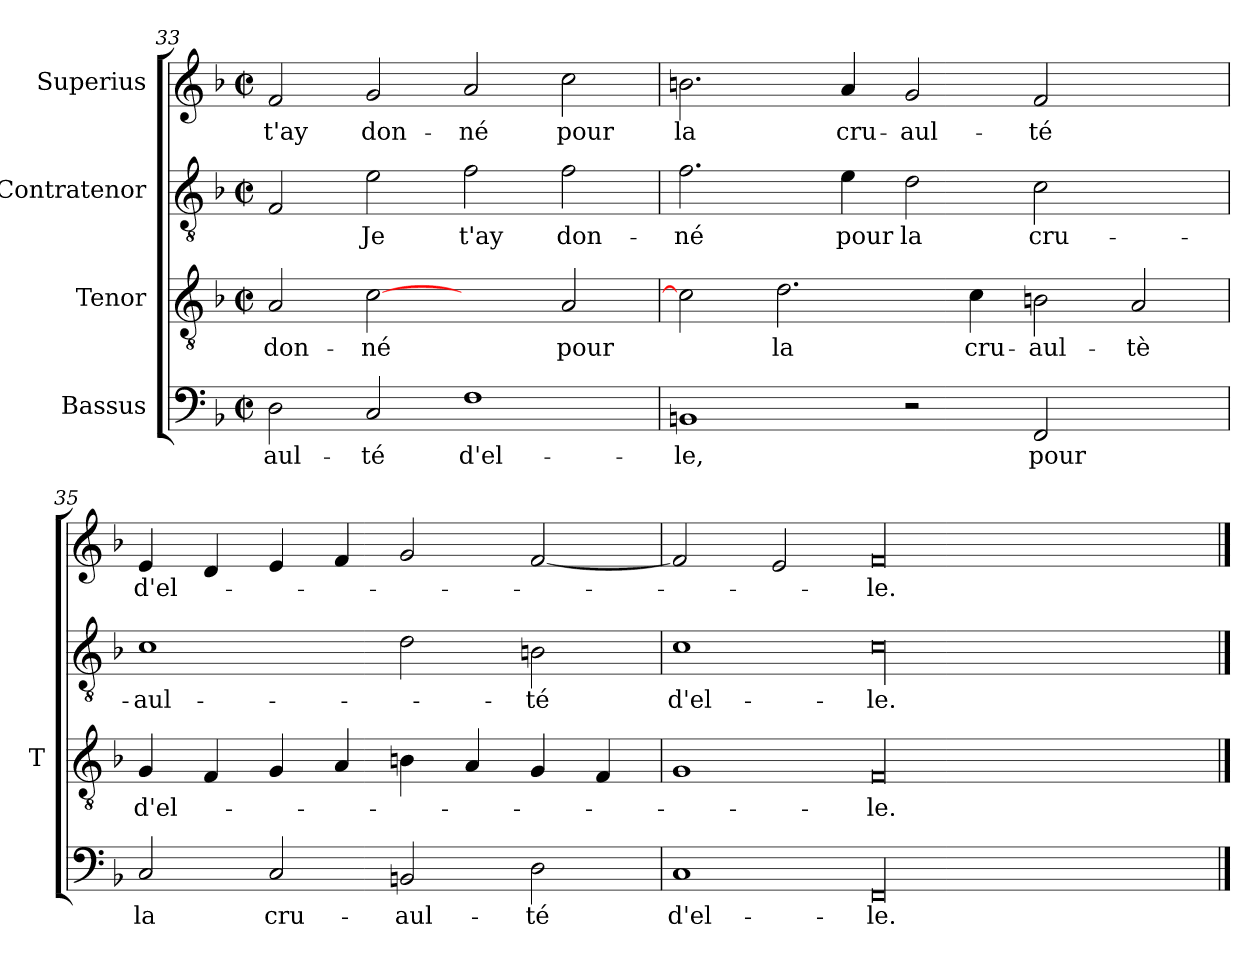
**kern	**text	**kern	**text	**kern	**text	**kern	**text
*part4	*part4	*part3	*part3	*part2	*part2	*part1	*part1
*staff4	*staff4	*staff3	*staff3	*staff2	*staff2	*staff1	*staff1
*I"Bassus	*	*I"Tenor	*	*I"Contratenor	*	*I"Superius	*
*	*	*I'T	*	*	*	*	*
*clefF4	*	*clefGv2	*	*clefGv2	*	*clefG2	*
*k[b-]	*	*k[b-]	*	*k[b-]	*	*k[b-]	*
*F:	*	*F:	*	*F:	*	*F:	*
*M2/2	*	*M2/2	*	*M2/2	*	*M2/2	*
*met(c|)	*	*met(c|)	*	*met(c|)	*	*met(c|)	*
=33	=33	=33	=33	=33	=33	=33	=33
2D	aul-	2A	don-	2F	.	2f	-t'ay
2C	-té	[2c	-né	2e	-Je	2g	don-
1F	d'el-	2ryy	.	2f	-t'ay	2a	-né
.	.	2A	-pour	2f	don-	2cc	-pour
!!LO:LB:g=z
=34	=34	=34	=34	=34	=34	=34	=34
1BBn	-le,	2c]	.	2.f	-né	2.bn	-la
.	.	2.d	-la	.	.	.	.
.	.	.	.	4e	-pour	4a	cru-
2r	.	.	.	2d	-la	2g	aul-
.	.	4c	cru-	.	.	.	.
2FF	-pour	2Bn	aul-	2c	cru-	2f	-té
2ryy	.	2A	-tè	2ryy	.	2ryy	.
=35	=35	=35	=35	=35	=35	=35	=35
2C	-la	4G	d'el-	1c	aul-	4e	d'el-
.	.	4F	.	.	.	4d	.
2C	cru-	4G	.	.	.	4e	.
.	.	4A	.	.	.	4f	.
2BBn	aul-	4Bn	.	2d	.	2g	.
.	.	4A	.	.	.	.	.
2D	-té	4G	.	2Bn	-té	[2f	.
.	.	4F	.	.	.	.	.
=36	=36	=36	=36	=36	=36	=36	=36
1C	d'el-	1G	.	1c	d'el-	2f]	.
.	.	.	.	.	.	2e	.
00FF	-le.	00F	-le.	00c	-le.	00f	-le.
==	==	==	==	==	==	==	==
*-	*-	*-	*-	*-	*-	*-	*-
